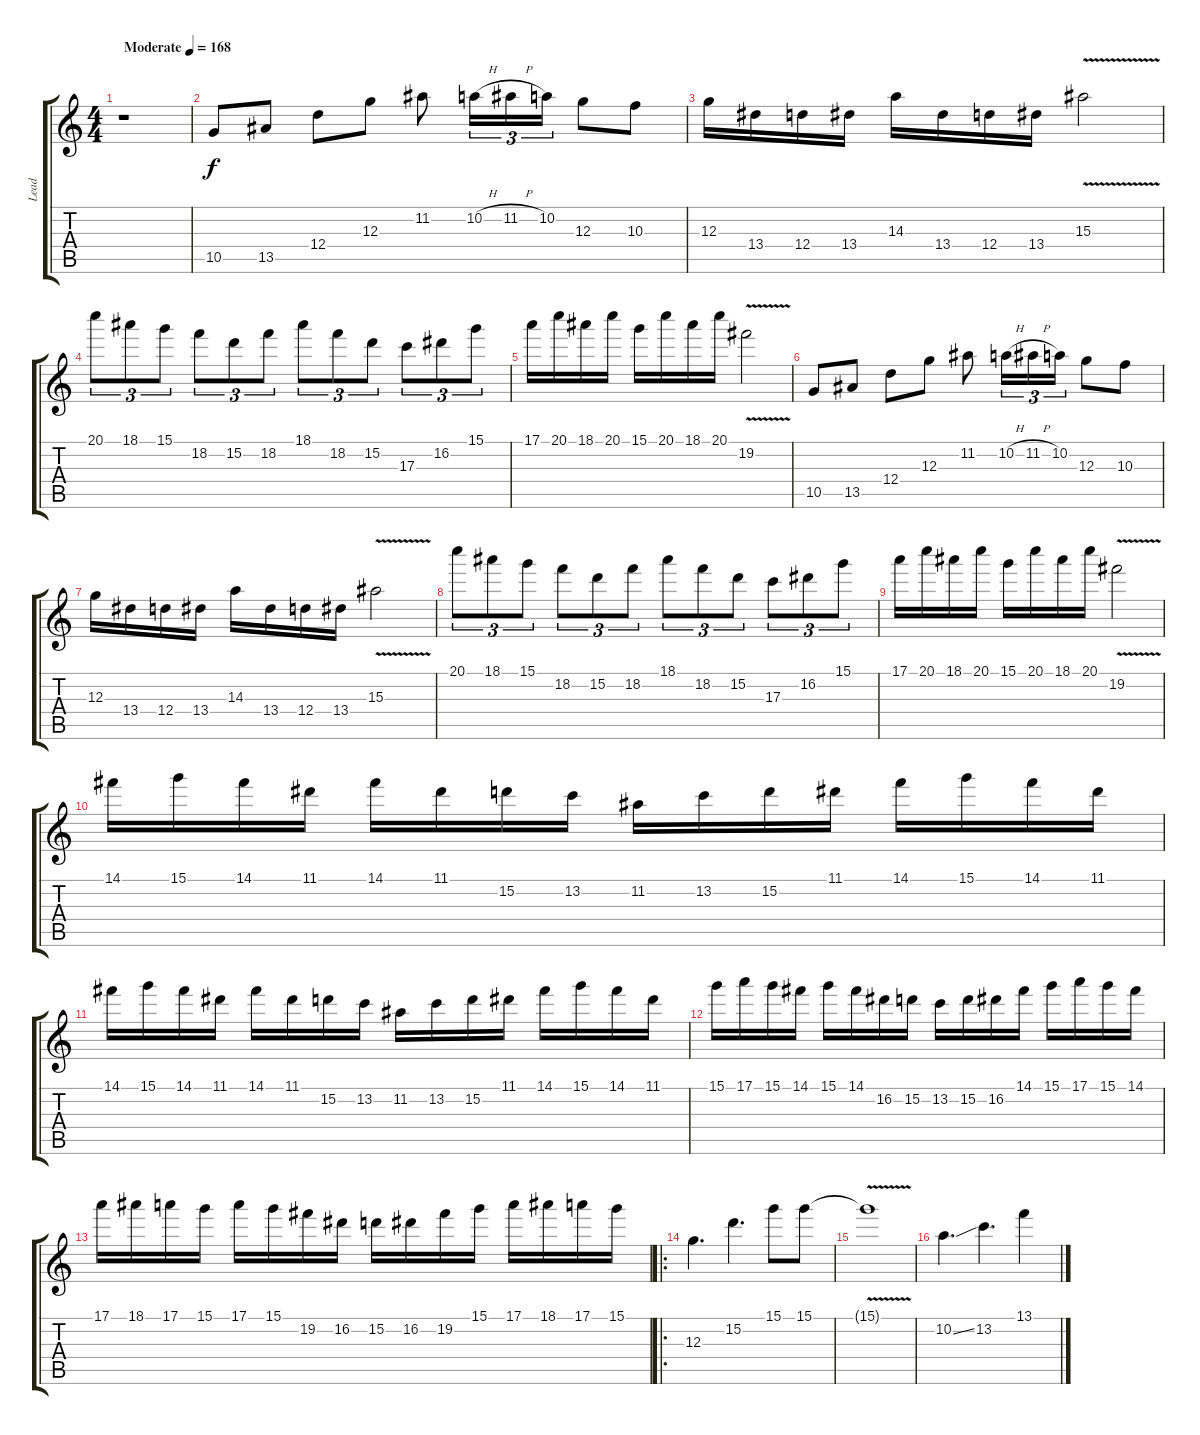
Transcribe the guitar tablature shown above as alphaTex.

\track ("Lead" "Lead") {instrument distortionguitar}
\staff {score tabs}
\tuning (E4 B3 G3 D3 A2 E2) {hide}
\ts (4 4)
\tempo (168 "Moderate")
\clef g2
\ks c
r.1{dy f instrument distortionguitar} |
10.5.8 13.5.8 12.4.8 12.3.8 11.2.8 10.2{h}.16{tu (3 2)} 11.2{h}.16{tu (3 2)} 10.2.16{tu (3 2)} 12.3.8 10.3.8 |
12.3.16 13.4.16 12.4.16 13.4.16 14.3.16 13.4.16 12.4.16 13.4.16 15.3{v}.2 |
20.1.8{tu (3 2)} 18.1.8{tu (3 2)} 15.1.8{tu (3 2)} 18.2.8{tu (3 2)} 15.2.8{tu (3 2)} 18.2.8{tu (3 2)} 18.1.8{tu (3 2)} 18.2.8{tu (3 2)} 15.2.8{tu (3 2)} 17.3.8{tu (3 2)} 16.2.8{tu (3 2)} 15.1.8{tu (3 2)} |
17.1.16 20.1.16 18.1.16 20.1.16 15.1.16 20.1.16 18.1.16 20.1.16 19.2{v}.2 |
10.5.8 13.5.8 12.4.8 12.3.8 11.2.8 10.2{h}.16{tu (3 2)} 11.2{h}.16{tu (3 2)} 10.2.16{tu (3 2)} 12.3.8 10.3.8 |
12.3.16 13.4.16 12.4.16 13.4.16 14.3.16 13.4.16 12.4.16 13.4.16 15.3{v}.2 |
20.1.8{tu (3 2)} 18.1.8{tu (3 2)} 15.1.8{tu (3 2)} 18.2.8{tu (3 2)} 15.2.8{tu (3 2)} 18.2.8{tu (3 2)} 18.1.8{tu (3 2)} 18.2.8{tu (3 2)} 15.2.8{tu (3 2)} 17.3.8{tu (3 2)} 16.2.8{tu (3 2)} 15.1.8{tu (3 2)} |
17.1.16 20.1.16 18.1.16 20.1.16 15.1.16 20.1.16 18.1.16 20.1.16 19.2{v}.2 |
14.1.16 15.1.16 14.1.16 11.1.16 14.1.16 11.1.16 15.2.16 13.2.16 11.2.16 13.2.16 15.2.16 11.1.16 14.1.16 15.1.16 14.1.16 11.1.16 |
14.1.16 15.1.16 14.1.16 11.1.16 14.1.16 11.1.16 15.2.16 13.2.16 11.2.16 13.2.16 15.2.16 11.1.16 14.1.16 15.1.16 14.1.16 11.1.16 |
15.1.16 17.1.16 15.1.16 14.1.16 15.1.16 14.1.16 16.2.16 15.2.16 13.2.16 15.2.16 16.2.16 14.1.16 15.1.16 17.1.16 15.1.16 14.1.16 |
17.1.16 18.1.16 17.1.16 15.1.16 17.1.16 15.1.16 19.2.16 16.2.16 15.2.16 16.2.16 19.2.16 15.1.16 17.1.16 18.1.16 17.1.16 15.1.16 |
\ro
12.3.4{d} 15.2.4{d} 15.1.8 15.1.8 |
15.1{v t}.1 |
10.2{ss}.4{d} 13.2.4{d} 13.1.4
